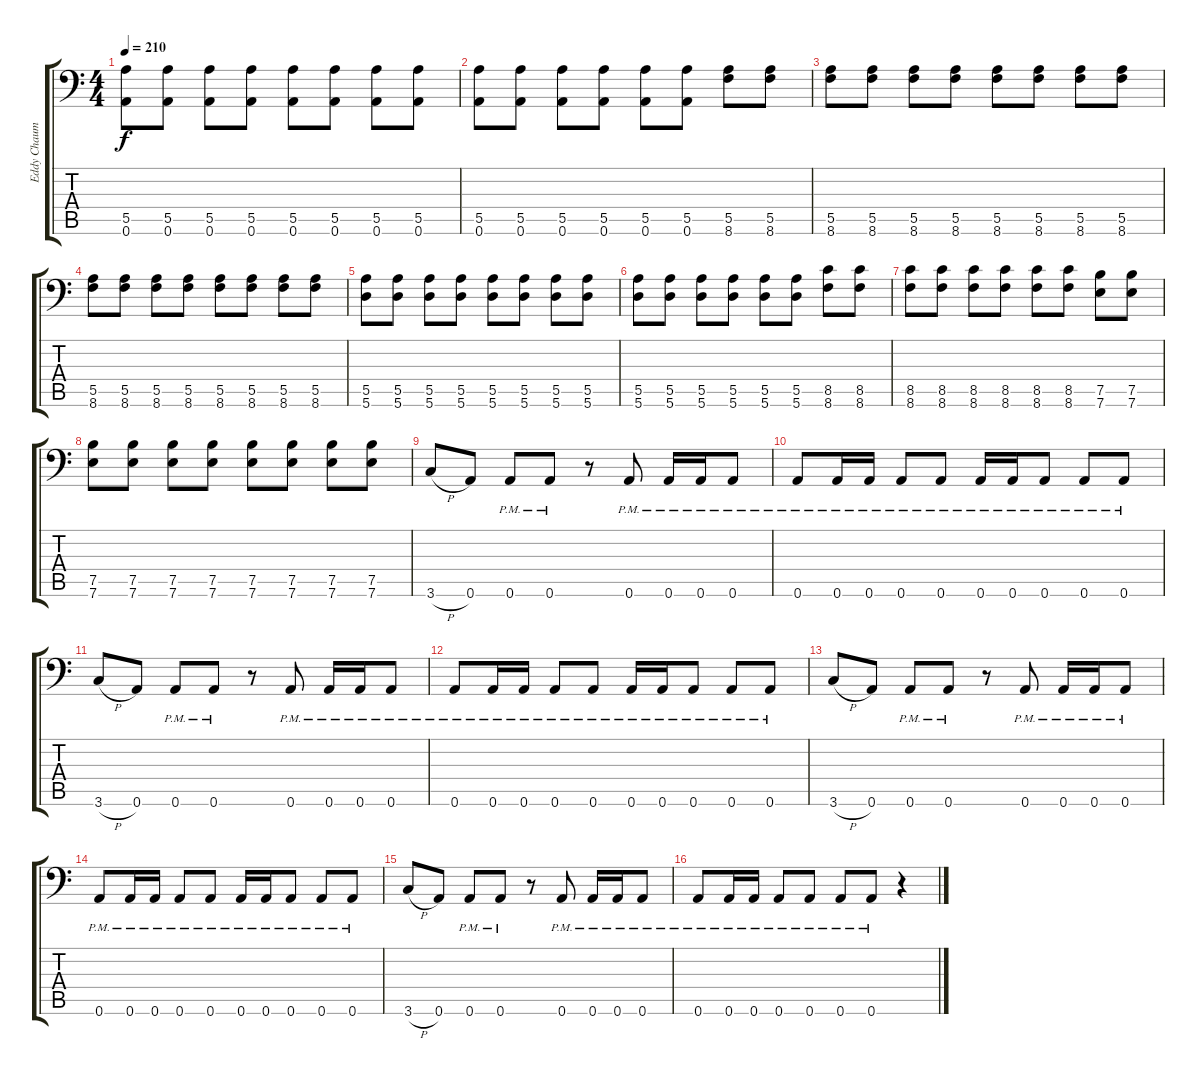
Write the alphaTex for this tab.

\track ("Eddy Chaumulot (Rythm)" "Eddy Chaum") {instrument distortionguitar}
\staff {score tabs}
\tuning (B3 Gb3 D3 A2 E2 A1) {hide}
\ts (4 4)
\tempo 210
\clef f4
\ks c
(5.5 0.6).8{dy f} (5.5 0.6).8 (5.5 0.6).8 (5.5 0.6).8 (5.5 0.6).8 (5.5 0.6).8 (5.5 0.6).8 (5.5 0.6).8 |
(5.5 0.6).8 (5.5 0.6).8 (5.5 0.6).8 (5.5 0.6).8 (5.5 0.6).8 (5.5 0.6).8 (5.5 8.6).8 (5.5 8.6).8 |
(5.5 8.6).8 (5.5 8.6).8 (5.5 8.6).8 (5.5 8.6).8 (5.5 8.6).8 (5.5 8.6).8 (5.5 8.6).8 (5.5 8.6).8 |
(5.5 8.6).8 (5.5 8.6).8 (5.5 8.6).8 (5.5 8.6).8 (5.5 8.6).8 (5.5 8.6).8 (5.5 8.6).8 (5.5 8.6).8 |
(5.5 5.6).8 (5.5 5.6).8 (5.5 5.6).8 (5.5 5.6).8 (5.5 5.6).8 (5.5 5.6).8 (5.5 5.6).8 (5.5 5.6).8 |
(5.5 5.6).8 (5.5 5.6).8 (5.5 5.6).8 (5.5 5.6).8 (5.5 5.6).8 (5.5 5.6).8 (8.5 8.6).8 (8.5 8.6).8 |
(8.5 8.6).8 (8.5 8.6).8 (8.5 8.6).8 (8.5 8.6).8 (8.5 8.6).8 (8.5 8.6).8 (7.5 7.6).8 (7.5 7.6).8 |
(7.5 7.6).8 (7.5 7.6).8 (7.5 7.6).8 (7.5 7.6).8 (7.5 7.6).8 (7.5 7.6).8 (7.5 7.6).8 (7.5 7.6).8 |
3.6{h}.8 0.6.8 0.6{pm}.8 0.6{pm}.8 r.8 0.6{pm}.8 0.6{pm}.16 0.6{pm}.16 0.6{pm}.8 |
0.6{pm}.8 0.6{pm}.16 0.6{pm}.16 0.6{pm}.8 0.6{pm}.8 0.6{pm}.16 0.6{pm}.16 0.6{pm}.8 0.6{pm}.8 0.6{pm}.8 |
3.6{h}.8 0.6.8 0.6{pm}.8 0.6{pm}.8 r.8 0.6{pm}.8 0.6{pm}.16 0.6{pm}.16 0.6{pm}.8 |
0.6{pm}.8 0.6{pm}.16 0.6{pm}.16 0.6{pm}.8 0.6{pm}.8 0.6{pm}.16 0.6{pm}.16 0.6{pm}.8 0.6{pm}.8 0.6{pm}.8 |
3.6{h}.8 0.6.8 0.6{pm}.8 0.6{pm}.8 r.8 0.6{pm}.8 0.6{pm}.16 0.6{pm}.16 0.6{pm}.8 |
0.6{pm}.8 0.6{pm}.16 0.6{pm}.16 0.6{pm}.8 0.6{pm}.8 0.6{pm}.16 0.6{pm}.16 0.6{pm}.8 0.6{pm}.8 0.6{pm}.8 |
3.6{h}.8 0.6.8 0.6{pm}.8 0.6{pm}.8 r.8 0.6{pm}.8 0.6{pm}.16 0.6{pm}.16 0.6{pm}.8 |
0.6{pm}.8 0.6{pm}.16 0.6{pm}.16 0.6{pm}.8 0.6{pm}.8 0.6{pm}.8 0.6{pm}.8 r.4
